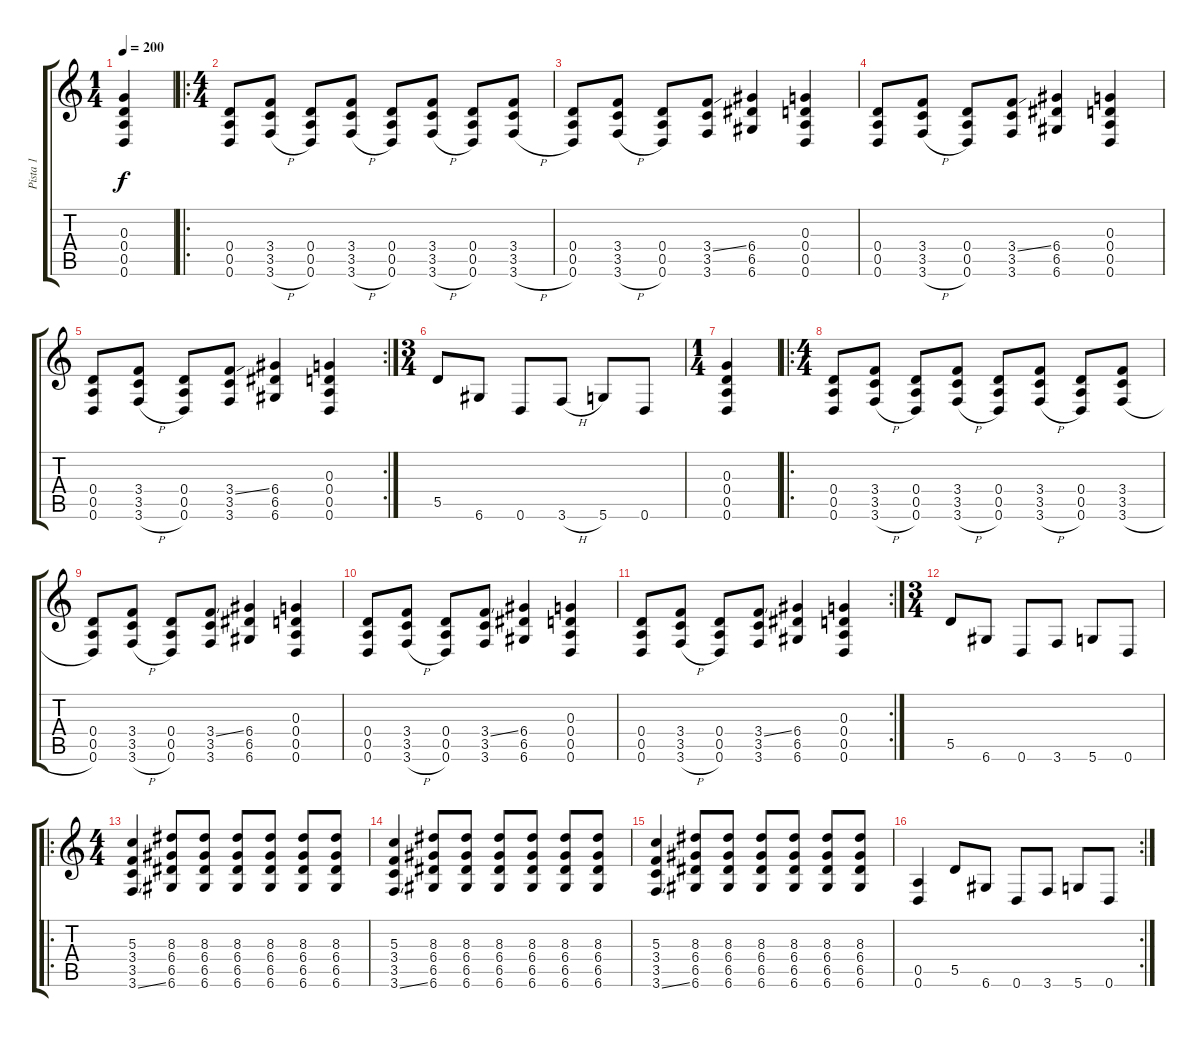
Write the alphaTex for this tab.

\track ("Pista 1" "Pista 1") {instrument distortionguitar}
\staff {score tabs}
\tuning (E4 B3 G3 D3 A2 D2) {hide}
\ts (1 4)
\tempo 200
\clef g2
\ks c
(0.3 0.4 0.5 0.6).4{dy f instrument distortionguitar} |
\ro
\ts (4 4)
(0.4 0.5 0.6).8 (3.4 3.5 3.6{h}).8 (0.4 0.5 0.6).8 (3.4 3.5 3.6{h}).8 (0.4 0.5 0.6).8 (3.4 3.5 3.6{h}).8 (0.4 0.5 0.6).8 (3.4 3.5 3.6{h}).8 |
(0.4 0.5 0.6).8 (3.4 3.5 3.6{h}).8 (0.4 0.5 0.6).8 (3.4{ss} 3.5 3.6).8 (6.4 6.5 6.6).4 (0.3 0.4 0.5 0.6).4 |
(0.4 0.5 0.6).8 (3.4 3.5 3.6{h}).8 (0.4 0.5 0.6).8 (3.4{ss} 3.5 3.6).8 (6.4 6.5 6.6).4 (0.3 0.4 0.5 0.6).4 |
\rc 2
(0.4 0.5 0.6).8 (3.4 3.5 3.6{h}).8 (0.4 0.5 0.6).8 (3.4{ss} 3.5 3.6).8 (6.4 6.5 6.6).4 (0.3 0.4 0.5 0.6).4 |
\ts (3 4)
5.5.8 6.6.8 0.6.8 3.6{h}.8 5.6.8 0.6.8 |
\ts (1 4)
(0.3 0.4 0.5 0.6).4 |
\ro
\ts (4 4)
(0.4 0.5 0.6).8 (3.4 3.5 3.6{h}).8 (0.4 0.5 0.6).8 (3.4 3.5 3.6{h}).8 (0.4 0.5 0.6).8 (3.4 3.5 3.6{h}).8 (0.4 0.5 0.6).8 (3.4 3.5 3.6{h}).8 |
(0.4 0.5 0.6).8 (3.4 3.5 3.6{h}).8 (0.4 0.5 0.6).8 (3.4{ss} 3.5 3.6).8 (6.4 6.5 6.6).4 (0.3 0.4 0.5 0.6).4 |
(0.4 0.5 0.6).8 (3.4 3.5 3.6{h}).8 (0.4 0.5 0.6).8 (3.4{ss} 3.5 3.6).8 (6.4 6.5 6.6).4 (0.3 0.4 0.5 0.6).4 |
\rc 2
(0.4 0.5 0.6).8 (3.4 3.5 3.6{h}).8 (0.4 0.5 0.6).8 (3.4{ss} 3.5 3.6).8 (6.4 6.5 6.6).4 (0.3 0.4 0.5 0.6).4 |
\ts (3 4)
5.5.8 6.6.8 0.6.8 3.6.8 5.6.8 0.6.8 |
\ro
\ts (4 4)
(5.3 3.4 3.5 3.6{ss}).4 (8.3 6.4 6.5 6.6).8 (8.3 6.4 6.5 6.6).8 (8.3 6.4 6.5 6.6).8 (8.3 6.4 6.5 6.6).8 (8.3 6.4 6.5 6.6).8 (8.3 6.4 6.5 6.6).8 |
(5.3 3.4 3.5 3.6{ss}).4 (8.3 6.4 6.5 6.6).8 (8.3 6.4 6.5 6.6).8 (8.3 6.4 6.5 6.6).8 (8.3 6.4 6.5 6.6).8 (8.3 6.4 6.5 6.6).8 (8.3 6.4 6.5 6.6).8 |
(5.3 3.4 3.5 3.6{ss}).4 (8.3 6.4 6.5 6.6).8 (8.3 6.4 6.5 6.6).8 (8.3 6.4 6.5 6.6).8 (8.3 6.4 6.5 6.6).8 (8.3 6.4 6.5 6.6).8 (8.3 6.4 6.5 6.6).8 |
\rc 2
(0.5 0.6).4 5.5.8 6.6.8 0.6.8 3.6.8 5.6.8 0.6.8
